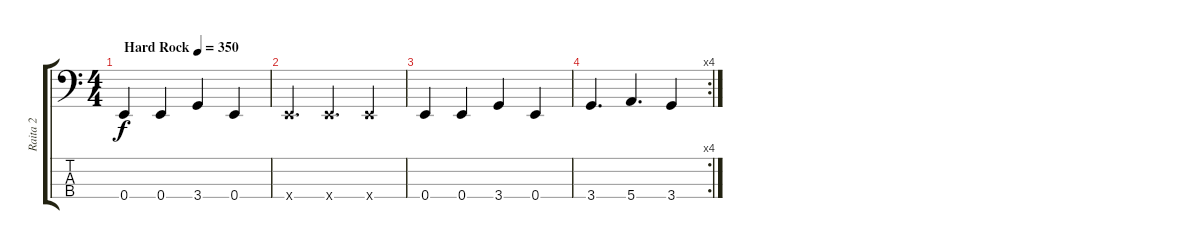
\track ("Raita 2" "Raita 2") {instrument electricbasspick}
\staff {score tabs}
\tuning (G2 D2 A1 E1) {hide}
\ts (4 4)
\tempo (350 "Hard Rock")
\clef f4
\ks c
0.4.4{dy f instrument electricbasspick} 0.4.4 3.4.4 0.4.4 |
0.4{x}.4{d} 0.4{x}.4{d} 0.4{x}.4 |
0.4.4 0.4.4 3.4.4 0.4.4 |
\rc 4
3.4.4{d} 5.4.4{d} 3.4.4
